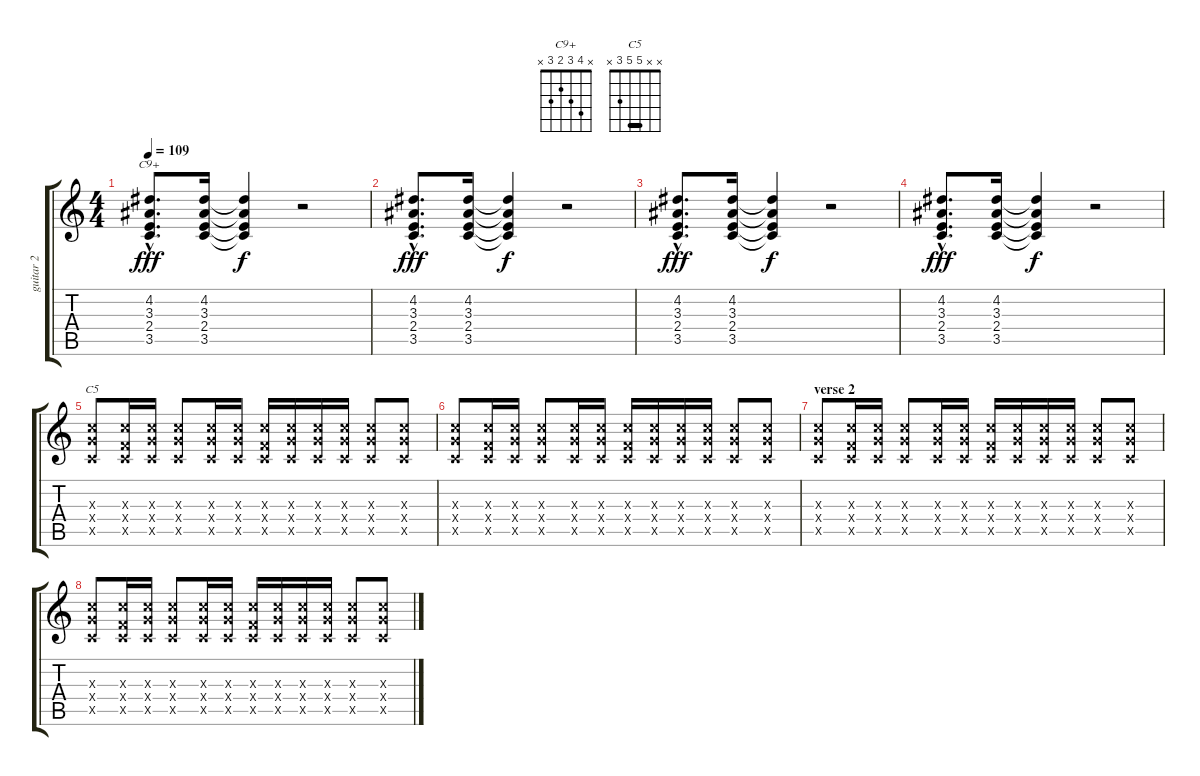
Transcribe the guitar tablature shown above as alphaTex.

\track ("guitar 2" "guitar 2") {instrument overdrivenguitar}
\staff {score tabs}
\tuning (E4 B3 G3 D3 A2 E2) {hide}
\chord ("C9+" x 4 3 2 3 x)
\chord ("C5" x x 5 5 3 x) {barre 5}
\ts (4 4)
\tempo 109
\clef g2
\ks c
(4.2{hac} 3.3{hac} 2.4{hac} 3.5{hac}).8{d ch "C9+" dy fff} (4.2 3.3 2.4 3.5).16 (4.2{t} 3.3{t} 2.4{t} 3.5{t}).4{dy f} r.2 |
(4.2{hac} 3.3{hac} 2.4{hac} 3.5{hac}).8{d dy fff} (4.2 3.3 2.4 3.5).16 (4.2{t} 3.3{t} 2.4{t} 3.5{t}).4{dy f} r.2 |
(4.2{hac} 3.3{hac} 2.4{hac} 3.5{hac}).8{d dy fff} (4.2 3.3 2.4 3.5).16 (4.2{t} 3.3{t} 2.4{t} 3.5{t}).4{dy f} r.2 |
(4.2{hac} 3.3{hac} 2.4{hac} 3.5{hac}).8{d dy fff} (4.2 3.3 2.4 3.5).16 (4.2{t} 3.3{t} 2.4{t} 3.5{t}).4{dy f} r.2 |
(5.3{x} 5.4{x} 3.5{x}).8{ch "C5"} (5.3{x} 3.4{x} 3.5{x}).16 (5.3{x} 5.4{x} 3.5{x}).16 (5.3{x} 5.4{x} 3.5{x}).8 (5.3{x} 5.4{x} 3.5{x}).16 (5.3{x} 5.4{x} 3.5{x}).16 (5.3{x} 3.4{x} 3.5{x}).16 (5.3{x} 5.4{x} 3.5{x}).16 (5.3{x} 5.4{x} 3.5{x}).16 (5.3{x} 5.4{x} 3.5{x}).16 (5.3{x} 5.4{x} 3.5{x}).8 (5.3{x} 5.4{x} 3.5{x}).8 |
(5.3{x} 5.4{x} 3.5{x}).8 (5.3{x} 3.4{x} 3.5{x}).16 (5.3{x} 5.4{x} 3.5{x}).16 (5.3{x} 5.4{x} 3.5{x}).8 (5.3{x} 5.4{x} 3.5{x}).16 (5.3{x} 5.4{x} 3.5{x}).16 (5.3{x} 3.4{x} 3.5{x}).16 (5.3{x} 5.4{x} 3.5{x}).16 (5.3{x} 5.4{x} 3.5{x}).16 (5.3{x} 5.4{x} 3.5{x}).16 (5.3{x} 5.4{x} 3.5{x}).8 (5.3{x} 5.4{x} 3.5{x}).8 |
\section ("" "verse 2")
(5.3{x} 5.4{x} 3.5{x}).8 (5.3{x} 3.4{x} 3.5{x}).16 (5.3{x} 5.4{x} 3.5{x}).16 (5.3{x} 5.4{x} 3.5{x}).8 (5.3{x} 5.4{x} 3.5{x}).16 (5.3{x} 5.4{x} 3.5{x}).16 (5.3{x} 3.4{x} 3.5{x}).16 (5.3{x} 5.4{x} 3.5{x}).16 (5.3{x} 5.4{x} 3.5{x}).16 (5.3{x} 5.4{x} 3.5{x}).16 (5.3{x} 5.4{x} 3.5{x}).8 (5.3{x} 5.4{x} 3.5{x}).8 |
(5.3{x} 5.4{x} 3.5{x}).8 (5.3{x} 3.4{x} 3.5{x}).16 (5.3{x} 5.4{x} 3.5{x}).16 (5.3{x} 5.4{x} 3.5{x}).8 (5.3{x} 5.4{x} 3.5{x}).16 (5.3{x} 5.4{x} 3.5{x}).16 (5.3{x} 3.4{x} 3.5{x}).16 (5.3{x} 5.4{x} 3.5{x}).16 (5.3{x} 5.4{x} 3.5{x}).16 (5.3{x} 5.4{x} 3.5{x}).16 (5.3{x} 5.4{x} 3.5{x}).8 (5.3{x} 5.4{x} 3.5{x}).8
